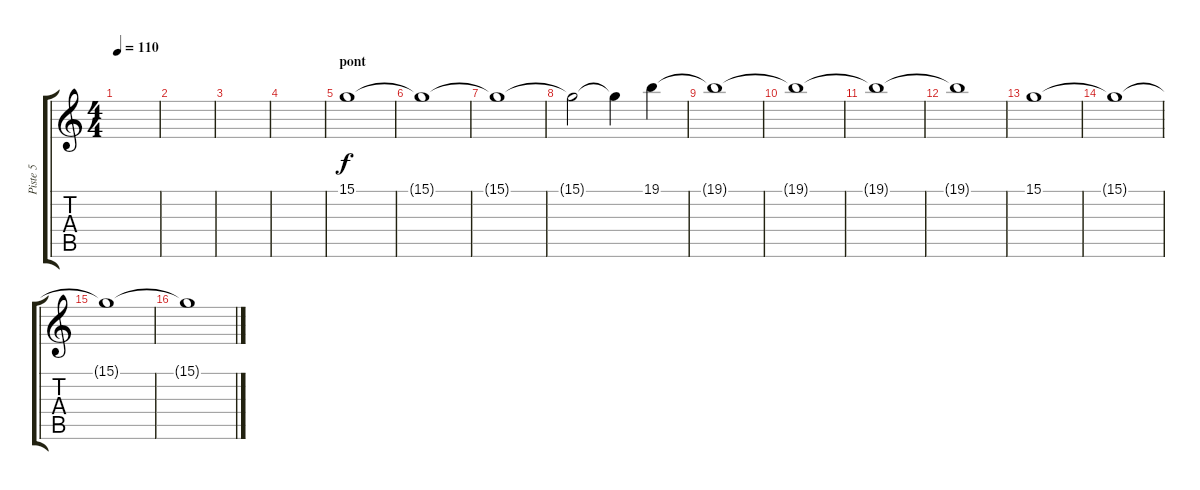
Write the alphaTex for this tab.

\track ("Piste 5" "Piste 5") {instrument pad2warm}
\staff {score tabs}
\tuning (E4 B3 G3 D3 A2 E2) {hide}
\ts (4 4)
\tempo 110
\clef g2
\ks c
|
|
|
|
\section ("" "pont")
15.1.1 |
15.1{t}.1 |
15.1{t}.1 |
15.1{t}.2 15.1{t}.4 19.1.4 |
19.1{t}.1 |
19.1{t}.1 |
19.1{t}.1 |
19.1{t}.1 |
15.1.1 |
15.1{t}.1 |
15.1{t}.1 |
15.1{t}.1
